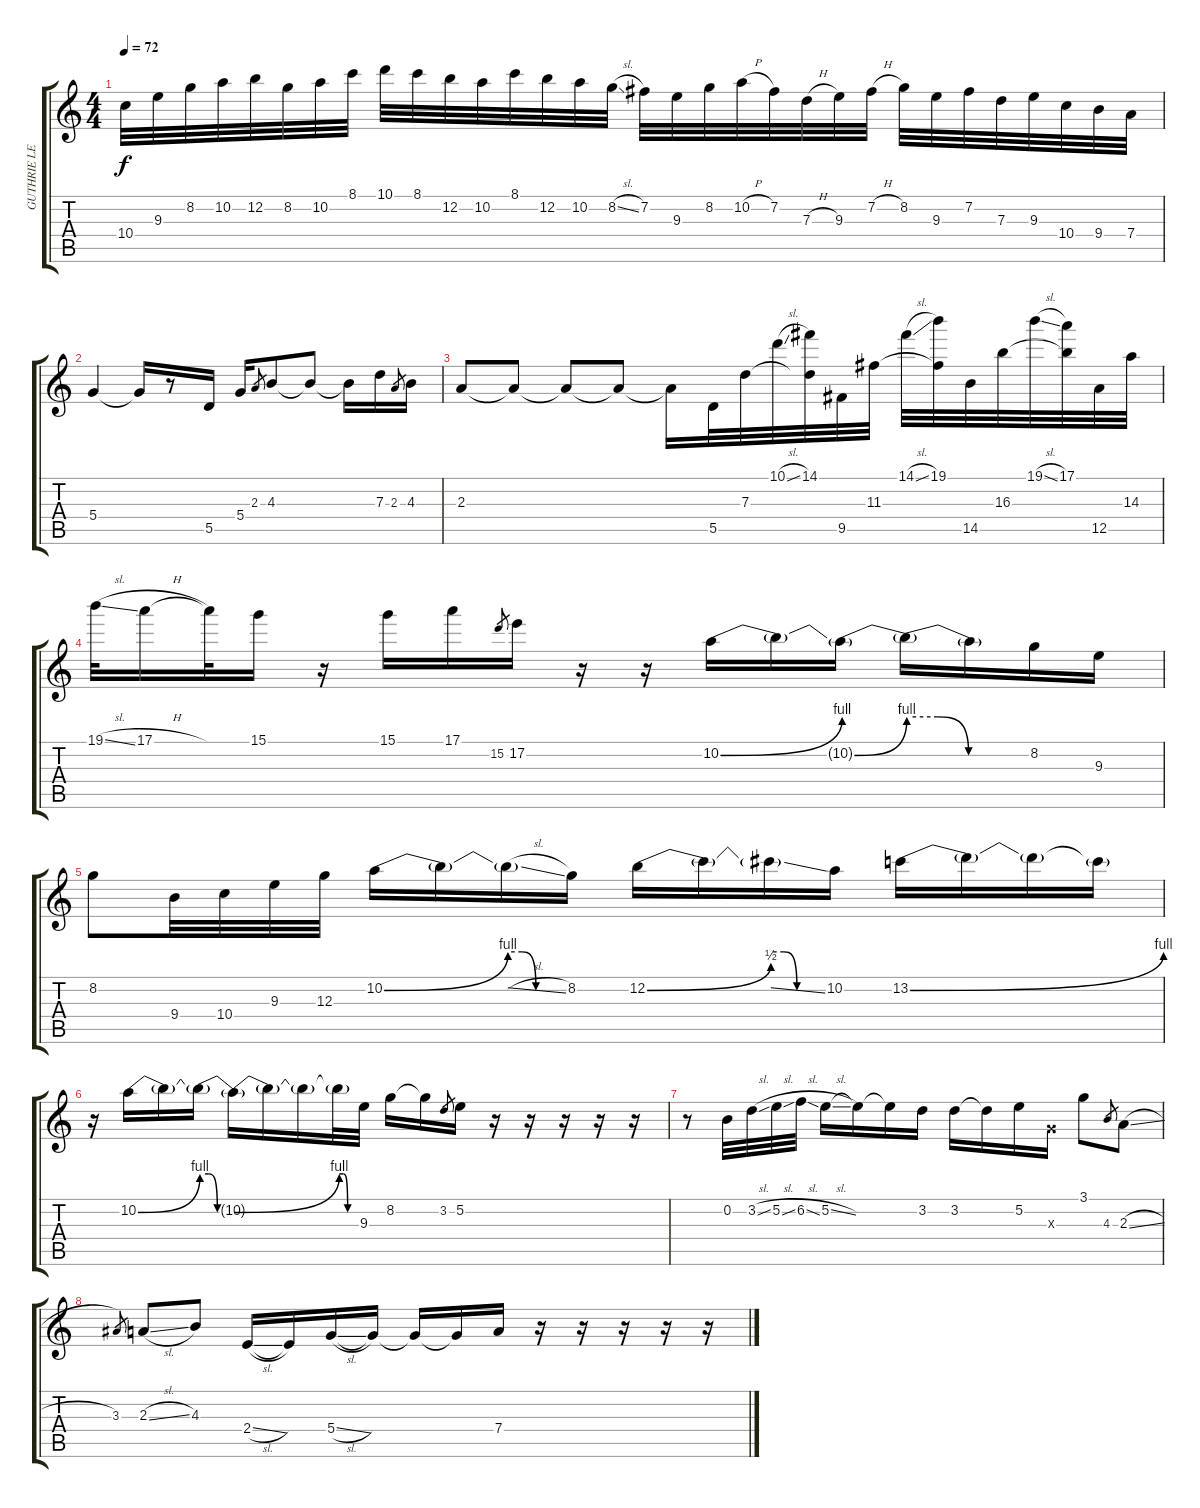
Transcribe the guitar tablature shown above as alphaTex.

\track ("GUTHRIE LEAD" "GUTHRIE LE") {instrument electricguitarjazz}
\staff {score tabs}
\tuning (E4 B3 G3 D3 A2 E2) {hide}
\ts (4 4)
\tempo 72
\clef g2
\ks c
10.4.32{dy f} 9.3.32 8.2.32 10.2.32 12.2.32 8.2.32 10.2.32 8.1.32 10.1.32 8.1.32 12.2.32 10.2.32 8.1.32 12.2.32 10.2.32 8.2{sl}.32 7.2.32 9.3.32 8.2.32 10.2{h}.32 7.2.32 7.3{h}.32 9.3.32 7.2{h}.32 8.2.32 9.3.32 7.2.32 7.3.32 9.3.32 10.4.32 9.4.32 7.4.32 |
5.4.4 5.4{t}.16 r.8 5.5.16 5.4.16 2.3.8{gr} 4.3.8 4.3{t}.8 4.3{t}.16 7.3.16 2.3.8{gr} 4.3.16 |
2.3.8 2.3{t}.8 2.3{t}.8 2.3{t}.8 2.3{t}.16 5.5.32 7.3.32 10.1{sl}.32 (14.1 7.3{t}).32 9.5.32 11.3.32 14.1{sl}.32 (19.1 11.3{t}).32 14.5.32 16.3.32 19.1{sl}.32 (17.1 16.3{t}).32 12.5.32 14.3.32 |
19.1{sl}.32 17.1{h}.16 17.1{t}.32 15.1.16 r.16 15.1.16 17.1.16 15.2.8{gr} 17.2.16 r.16 r.16 10.2{be (bend 0 0 60 4)}.16 10.2{t}.16 10.2{be (bend 0 0 60 4) t}.16 10.2{be (custom 0 4 15 4 30 0 60 0) t}.16 10.2{t}.16 8.2.16 9.3.16 |
8.2.8 9.4.32 10.4.32 9.3.32 12.3.32 10.2{be (bend 0 0 60 4)}.16 10.2{t}.16 10.2{be (custom 0 4 15 4 30 0 60 0) sl t}.16 8.2.16 12.2{be (bend 0 0 60 2)}.16 12.2{t}.16 12.2{be (custom 0 4 15 4 30 0 60 0) ss t}.16 10.2.16 13.2{be (bend 0 0 60 4)}.16 13.2{t}.16 13.2{t}.16 13.2{t}.16 |
r.16 10.2{be (bend 0 0 60 4)}.16 10.2{t}.16 10.2{be (custom 0 4 15 4 30 0 60 0) t}.16 10.2{be (bend 0 0 60 4) t}.16 10.2{t}.16 10.2{t}.16 10.2{be (custom 0 4 15 4 30 0 60 0) t}.32 9.3.32 8.2.16 8.2{t}.16 3.2.8{gr} 5.2.16 r.16 r.16 r.16 r.16 r.16 |
r.8 0.2.32 3.2{sl}.32 5.2{sl}.32 6.2{sl}.32 5.2{sl}.16 5.2{t}.16 5.2{t}.16 3.2.16 3.2.16 3.2{t}.16 5.2.16 0.3{x}.16 3.1.8 4.3.8{gr} 2.3{sl}.8 |
3.3.8{gr} 2.3{sl}.8 4.3.8 2.4{sl}.16 2.4{t}.16 5.4{sl}.16 5.4{t}.16 5.4{t}.16 5.4{t}.16 7.4.16 r.16 r.16 r.16 r.16 r.16
